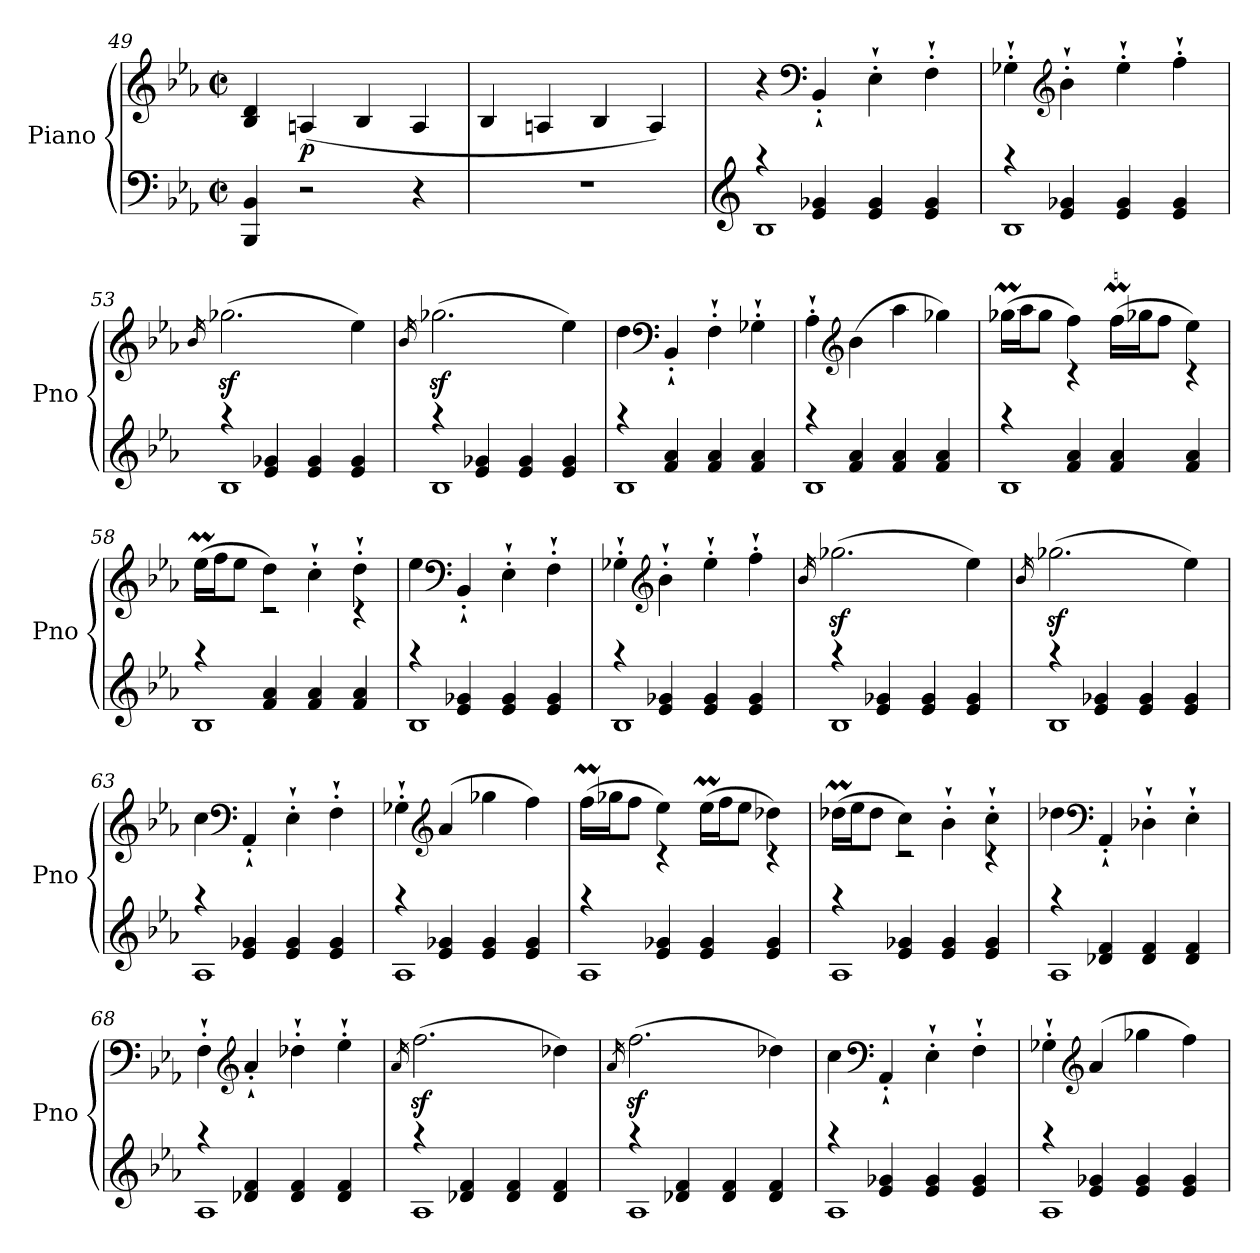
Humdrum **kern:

**kern	**kern	**dynam
*part1	*part1	*part1
*staff2	*staff1	*staff1/2
*I"Piano	*	*
*I'Pno	*	*
*clefF4	*clefG2	*
*k[b-e-a-]	*k[b-e-a-]	*
*E-:	*E-:	*
*M2/2	*M2/2	*
*met(c|)	*met(c|)	*
=49	=49	=49
4BBB-/ 4BB-/	4B-/ 4d/	.
!	!	!LO:DY:b
2r	(>4An/	p
.	4B-/	.
4r	4A/	.
=50	=50	=50
1r	4B-/	.
.	4An/	.
.	4B-/	.
.	4A/)	.
!!LO:LB:g=z
=51	=51	=51
*clefG2	*	*
*^	*	*
4raa	1B-	4r	.
*	*	*clefF4	*
4e-/ 4g-X/	.	4BB-'<`</	.
4e-/ 4g-/	.	4E-'>`>\	.
4e-/ 4g-/	.	4F'>`>\	.
!!LO:PB:g=z
=52	=52	=52	=52
4raa	1B-	4G-X'<`<\	.
*	*	*clefG2	*
4e-/ 4g-X/	.	4b-'>`>\	.
4e-/ 4g-/	.	4ee-'>`>\	.
4e-/ 4g-/	.	4ff'>`>\	.
=53	=53	=53	=53
.	.	16qb-/	.
4raa	1B-	(>2.gg-Xz<\	.
4e-/ 4g-X/	.	.	.
4e-/ 4g-/	.	.	.
4e-/ 4g-/	.	4ee-\)	.
=54	=54	=54	=54
.	.	16qb-/	.
4raa	1B-	(>2.gg-Xz<\	.
4e-/ 4g-X/	.	.	.
4e-/ 4g-/	.	.	.
4e-/ 4g-/	.	4ee-\)	.
=55	=55	=55	=55
4raa	1B-	4dd\	.
*	*	*clefF4	*
4f/ 4a-/	.	4BB-'<`</	.
4f/ 4a-/	.	4F'>`>\	.
4f/ 4a-/	.	4G-X'>`>\	.
=56	=56	=56	=56
4raa	1B-	4A-'<`<\	.
*	*	*clefG2	*
4f/ 4a-/	.	(>4b-\	.
4f/ 4a-/	.	4aa-\	.
4f/ 4a-/	.	4gg-X\)	.
=57	=57	=57	=57
*	*	*^	*
4raa	1B-	(>4gg-XM\	16gg-LL	.
.	.	.	16aa-J	.
.	.	.	8gg-J	.
4f/ 4a-/	.	4ff\)	4rc	.
4f/ 4a-/	.	(>4ffM\	16ffLL	.
.	.	.	16gg-J	.
.	.	.	8ffJ	.
4f/ 4a-/	.	4ee-\)	4rc	.
!!LO:LB:g=z	!!
=58	=58	=58	=58	=58
4raa	1B-	(>4ee-M\	16ee-LL	.
.	.	.	16ffJ	.
.	.	.	8ee-J	.
4f/ 4a-/	.	4dd\)	2rc	.
4f/ 4a-/	.	4cc'<`<\	.	.
4f/ 4a-/	.	4dd'<`<\	4rc	.
*	*	*v	*v	*
=59	=59	=59	=59
4raa	1B-	4ee-\	.
*	*	*clefF4	*
4e-/ 4g-X/	.	4BB-'<`</	.
4e-/ 4g-/	.	4E-'>`>\	.
4e-/ 4g-/	.	4F'>`>\	.
=60	=60	=60	=60
4raa	1B-	4G-X'<`<\	.
*	*	*clefG2	*
4e-/ 4g-X/	.	4b-'>`>\	.
4e-/ 4g-/	.	4ee-'>`>\	.
4e-/ 4g-/	.	4ff'>`>\	.
=61	=61	=61	=61
.	.	16qb-/	.
4raa	1B-	(>2.gg-Xz<\	.
4e-/ 4g-X/	.	.	.
4e-/ 4g-/	.	.	.
4e-/ 4g-/	.	4ee-\)	.
=62	=62	=62	=62
.	.	16qb-/	.
4raa	1B-	(>2.gg-Xz<\	.
4e-/ 4g-X/	.	.	.
4e-/ 4g-/	.	.	.
4e-/ 4g-/	.	4ee-\)	.
=63	=63	=63	=63
4raa	1A-	4cc\	.
*	*	*clefF4	*
4e-/ 4g-X/	.	4AA-'<`</	.
4e-/ 4g-/	.	4E-'>`>\	.
4e-/ 4g-/	.	4F'>`>\	.
!!LO:LB:g=z
=64	=64	=64	=64
4raa	1A-	4G-X'<`<\	.
*	*	*clefG2	*
4e-/ 4g-X/	.	(>4a-/	.
4e-/ 4g-/	.	4gg-X\	.
4e-/ 4g-/	.	4ff\)	.
=65	=65	=65	=65
*	*	*^	*
4raa	1A-	(>4ffM\	16ffLL	.
.	.	.	16gg-XJ	.
.	.	.	8ffJ	.
4e-/ 4g-X/	.	4ee-\)	4rc	.
4e-/ 4g-/	.	(>4ee-M\	16ee-LL	.
.	.	.	16ffJ	.
.	.	.	8ee-J	.
4e-/ 4g-/	.	4dd-X\)	4rc	.
=66	=66	=66	=66	=66
4raa	1A-	(>4dd-XM\	16dd-LL	.
.	.	.	16ee-J	.
.	.	.	8dd-J	.
4e-/ 4g-X/	.	4cc\)	2rc	.
4e-/ 4g-/	.	4b-'<`<\	.	.
4e-/ 4g-/	.	4cc'<`<\	4rc	.
*	*	*v	*v	*
=67	=67	=67	=67
4raa	1A-	4dd-X\	.
*	*	*clefF4	*
4d-X/ 4f/	.	4AA-'<`</	.
4d-/ 4f/	.	4D-X'>`>\	.
4d-/ 4f/	.	4E-'>`>\	.
=68	=68	=68	=68
4raa	1A-	4F'<`<\	.
*	*	*clefG2	*
4d-X/ 4f/	.	4a-'<`</	.
4d-/ 4f/	.	4dd-X'>`>\	.
4d-/ 4f/	.	4ee-'>`>\	.
=69	=69	=69	=69
.	.	16qa-/	.
4raa	1A-	(>2.ffz<\	.
4d-X/ 4f/	.	.	.
4d-/ 4f/	.	.	.
4d-/ 4f/	.	4dd-X\)	.
!!LO:PB:g=z
=70	=70	=70	=70
.	.	16qa-/	.
4raa	1A-	(>2.ffz<\	.
4d-X/ 4f/	.	.	.
4d-/ 4f/	.	.	.
4d-/ 4f/	.	4dd-X\)	.
=71	=71	=71	=71
4raa	1A-	4cc\	.
*	*	*clefF4	*
4e-/ 4g-X/	.	4AA-'<`</	.
4e-/ 4g-/	.	4E-'>`>\	.
4e-/ 4g-/	.	4F'>`>\	.
=72	=72	=72	=72
4raa	1A-	4G-X'<`<\	.
*	*	*clefG2	*
4e-/ 4g-X/	.	(>4a-/	.
4e-/ 4g-/	.	4gg-X\	.
4e-/ 4g-/	.	4ff\)	.
*v	*v	*	*
=	=	=
*-	*-	*-
